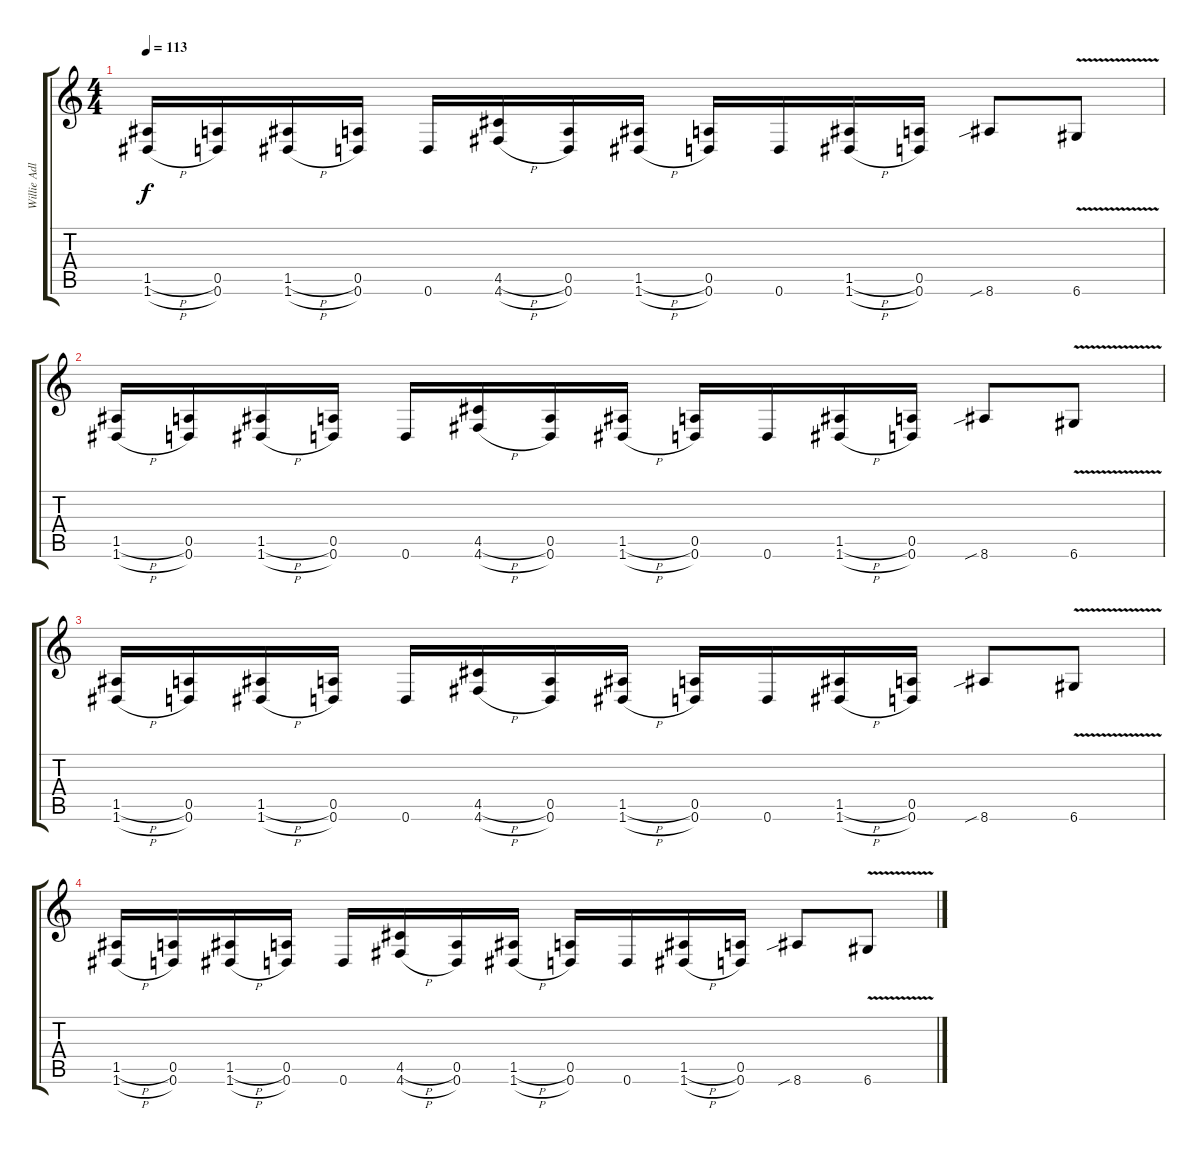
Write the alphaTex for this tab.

\track ("Willie Adler" "Willie Adl") {instrument distortionguitar}
\staff {score tabs}
\tuning (E4 B3 G3 D3 A2 D2) {hide}
\ts (4 4)
\tempo 113
\clef g2
\ks c
(1.5{h} 1.6{h}).16{dy f} (0.5 0.6).16 (1.5{h} 1.6{h}).16 (0.5 0.6).16 0.6.16 (4.5{h} 4.6{h}).16 (0.5 0.6).16 (1.5{h} 1.6{h}).16 (0.5 0.6).16 0.6.16 (1.5{h} 1.6{h}).16 (0.5 0.6).16 8.6{sib}.8 6.6{v}.8 |
(1.5{h} 1.6{h}).16 (0.5 0.6).16 (1.5{h} 1.6{h}).16 (0.5 0.6).16 0.6.16 (4.5{h} 4.6{h}).16 (0.5 0.6).16 (1.5{h} 1.6{h}).16 (0.5 0.6).16 0.6.16 (1.5{h} 1.6{h}).16 (0.5 0.6).16 8.6{sib}.8 6.6{v}.8 |
(1.5{h} 1.6{h}).16 (0.5 0.6).16 (1.5{h} 1.6{h}).16 (0.5 0.6).16 0.6.16 (4.5{h} 4.6{h}).16 (0.5 0.6).16 (1.5{h} 1.6{h}).16 (0.5 0.6).16 0.6.16 (1.5{h} 1.6{h}).16 (0.5 0.6).16 8.6{sib}.8 6.6{v}.8 |
(1.5{h} 1.6{h}).16 (0.5 0.6).16 (1.5{h} 1.6{h}).16 (0.5 0.6).16 0.6.16 (4.5{h} 4.6{h}).16 (0.5 0.6).16 (1.5{h} 1.6{h}).16 (0.5 0.6).16 0.6.16 (1.5{h} 1.6{h}).16 (0.5 0.6).16 8.6{sib}.8 6.6{v}.8
